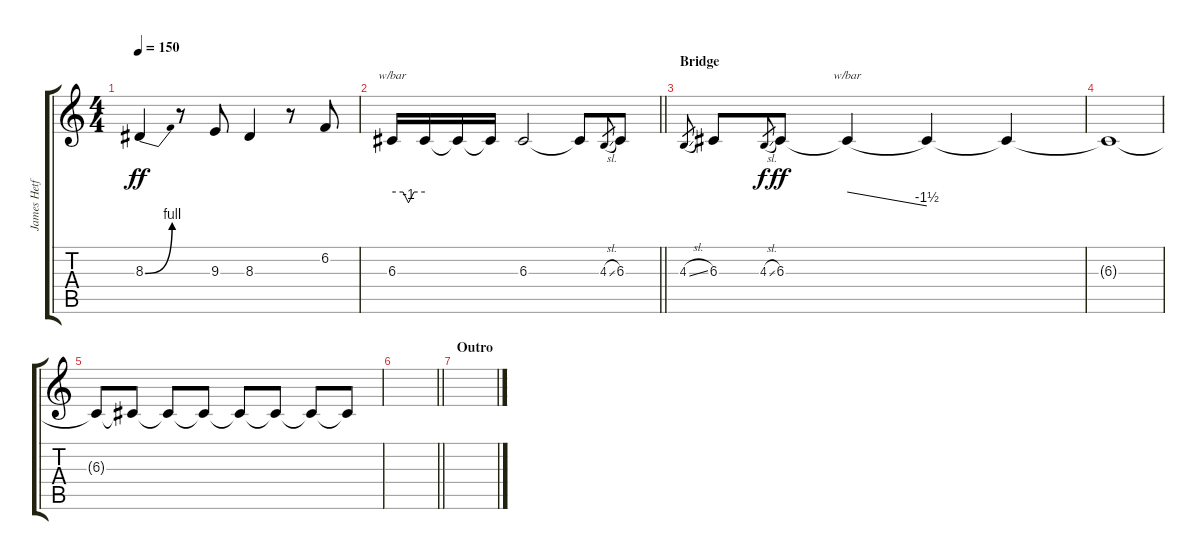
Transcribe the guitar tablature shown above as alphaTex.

\track ("James Hetfield [V]" "James Hetf") {instrument violin}
\staff {score tabs}
\tuning (E4 B3 G3 D3 A2 E2) {hide}
\ts (4 4)
\tempo 150
\clef g2
\ks c
8.3{be (bend 0 0 60 4)}.4{dy ff} r.8 9.3.8 8.3.4 r.8 6.2.8 |
\barLineRight lightlight
6.3.16{tbe (custom default 0 0 20 0 30 -4 40 0 60 0)} 6.3{t}.16 6.3{t}.16 6.3{t}.16 6.3.2 6.3{t}.8 4.3{sl}.8{gr} 6.3.8 |
\section ("" "Bridge")
4.3{sl}.8{gr} 6.3.8 4.3{sl}.8{gr dy f} 6.3.8{dy ff} 6.3{t}.4{tbe (dive default 0 0 60 -6)} 6.3{t}.4 6.3{t}.4 |
6.3{t}.1 |
6.3{t}.8 6.3{t}.8 6.3{t}.8{volume 14} 6.3{t}.8{volume 12} 6.3{t}.8{volume 10} 6.3{t}.8{volume 8} 6.3{t}.8{volume 6} 6.3{t}.8{volume 2} |
\barLineRight lightlight
|
\section ("" "Outro")
